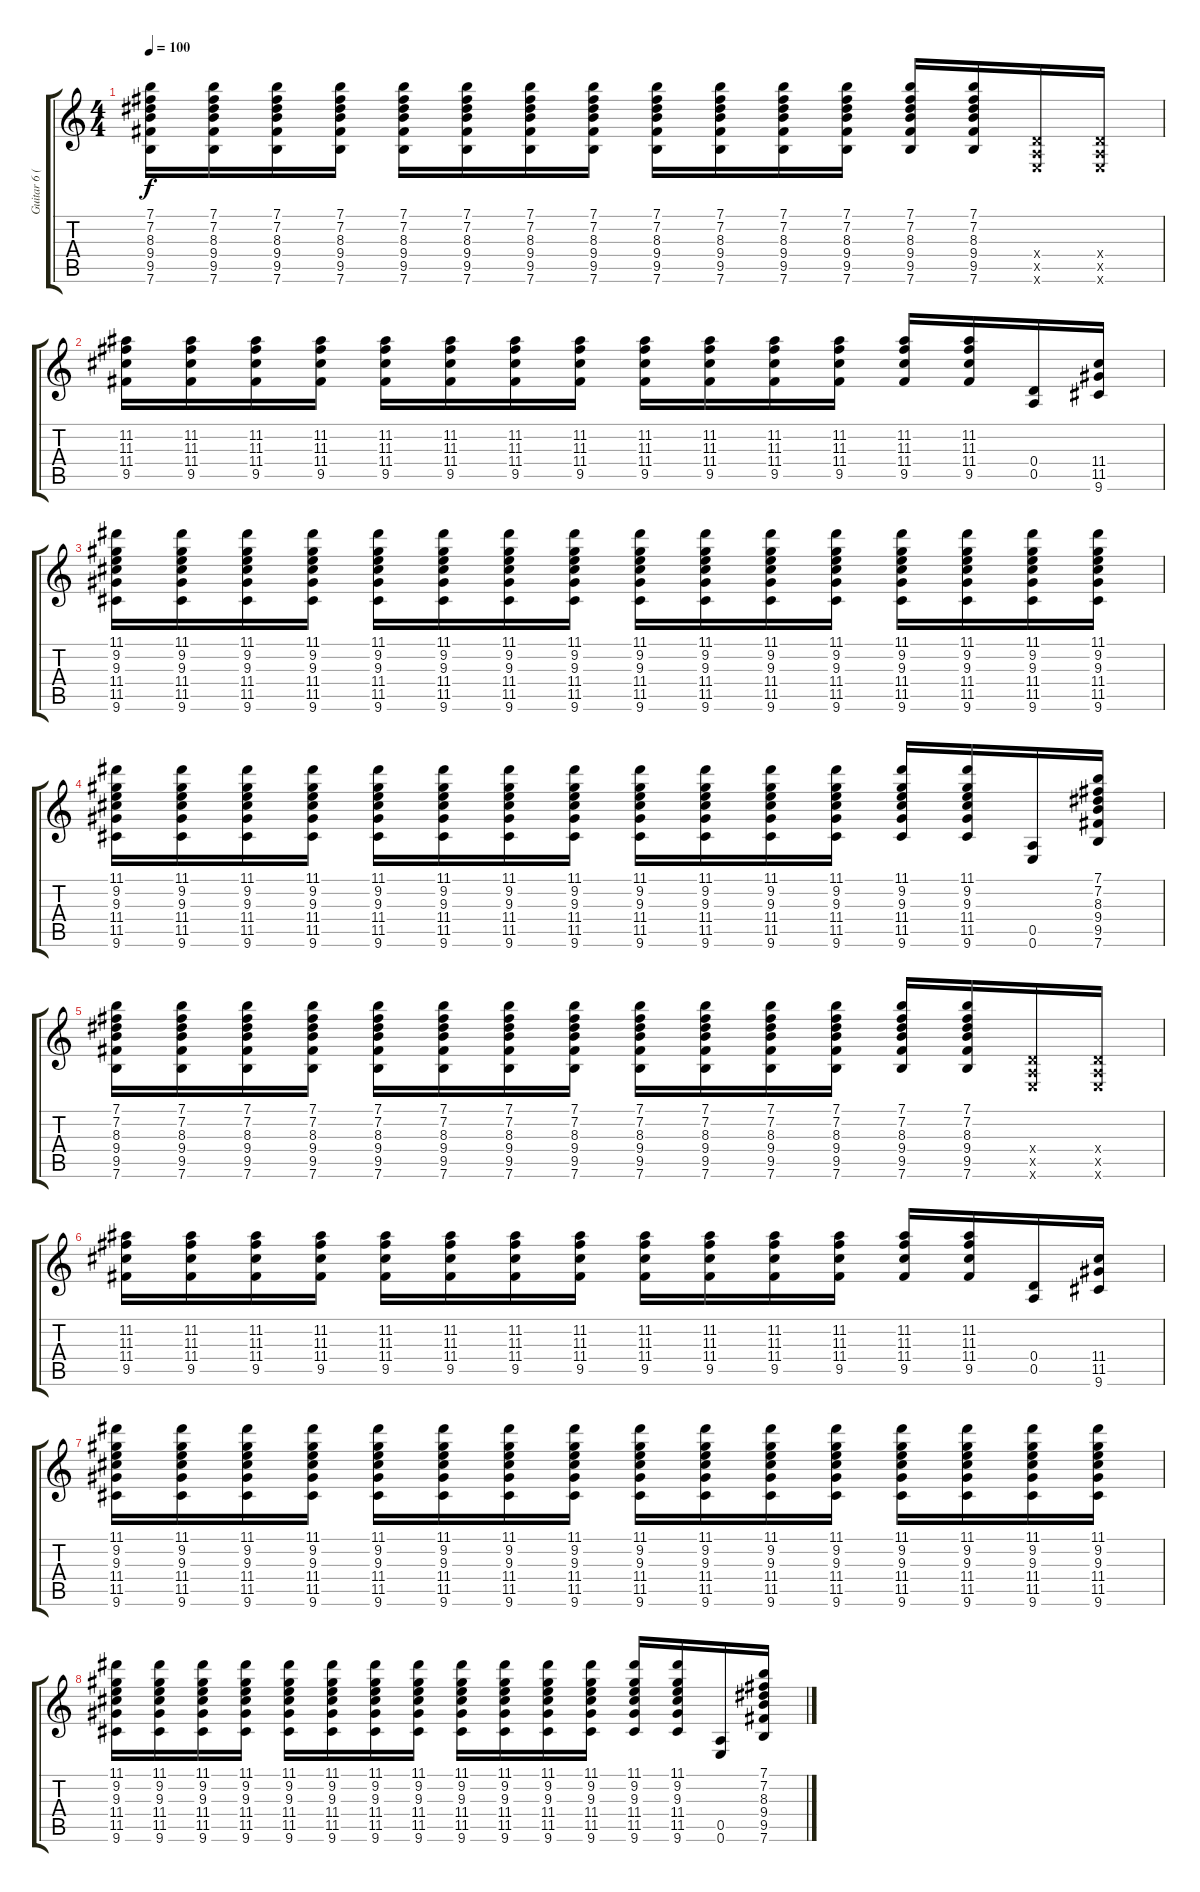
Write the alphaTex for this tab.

\track ("Guitar 6 (Dist)" "Guitar 6 (") {instrument distortionguitar}
\staff {score tabs}
\tuning (E4 B3 G3 D3 A2 E2) {hide}
\ts (4 4)
\tempo 100
\clef g2
\ks c
(7.1 7.2 8.3 9.4 9.5 7.6).16{dy f} (7.1 7.2 8.3 9.4 9.5 7.6).16 (7.1 7.2 8.3 9.4 9.5 7.6).16 (7.1 7.2 8.3 9.4 9.5 7.6).16 (7.1 7.2 8.3 9.4 9.5 7.6).16 (7.1 7.2 8.3 9.4 9.5 7.6).16 (7.1 7.2 8.3 9.4 9.5 7.6).16 (7.1 7.2 8.3 9.4 9.5 7.6).16 (7.1 7.2 8.3 9.4 9.5 7.6).16 (7.1 7.2 8.3 9.4 9.5 7.6).16 (7.1 7.2 8.3 9.4 9.5 7.6).16 (7.1 7.2 8.3 9.4 9.5 7.6).16 (7.1 7.2 8.3 9.4 9.5 7.6).16 (7.1 7.2 8.3 9.4 9.5 7.6).16 (0.4{x} 0.5{x} 0.6{x}).16 (0.4{x} 0.5{x} 0.6{x}).16 |
(11.2 11.3 11.4 9.5).16 (11.2 11.3 11.4 9.5).16 (11.2 11.3 11.4 9.5).16 (11.2 11.3 11.4 9.5).16 (11.2 11.3 11.4 9.5).16 (11.2 11.3 11.4 9.5).16 (11.2 11.3 11.4 9.5).16 (11.2 11.3 11.4 9.5).16 (11.2 11.3 11.4 9.5).16 (11.2 11.3 11.4 9.5).16 (11.2 11.3 11.4 9.5).16 (11.2 11.3 11.4 9.5).16 (11.2 11.3 11.4 9.5).16 (11.2 11.3 11.4 9.5).16 (0.4 0.5).16 (11.4 11.5 9.6).16 |
(11.1 9.2 9.3 11.4 11.5 9.6).16 (11.1 9.2 9.3 11.4 11.5 9.6).16 (11.1 9.2 9.3 11.4 11.5 9.6).16 (11.1 9.2 9.3 11.4 11.5 9.6).16 (11.1 9.2 9.3 11.4 11.5 9.6).16 (11.1 9.2 9.3 11.4 11.5 9.6).16 (11.1 9.2 9.3 11.4 11.5 9.6).16 (11.1 9.2 9.3 11.4 11.5 9.6).16 (11.1 9.2 9.3 11.4 11.5 9.6).16 (11.1 9.2 9.3 11.4 11.5 9.6).16 (11.1 9.2 9.3 11.4 11.5 9.6).16 (11.1 9.2 9.3 11.4 11.5 9.6).16 (11.1 9.2 9.3 11.4 11.5 9.6).16 (11.1 9.2 9.3 11.4 11.5 9.6).16 (11.1 9.2 9.3 11.4 11.5 9.6).16 (11.1 9.2 9.3 11.4 11.5 9.6).16 |
(11.1 9.2 9.3 11.4 11.5 9.6).16 (11.1 9.2 9.3 11.4 11.5 9.6).16 (11.1 9.2 9.3 11.4 11.5 9.6).16 (11.1 9.2 9.3 11.4 11.5 9.6).16 (11.1 9.2 9.3 11.4 11.5 9.6).16 (11.1 9.2 9.3 11.4 11.5 9.6).16 (11.1 9.2 9.3 11.4 11.5 9.6).16 (11.1 9.2 9.3 11.4 11.5 9.6).16 (11.1 9.2 9.3 11.4 11.5 9.6).16 (11.1 9.2 9.3 11.4 11.5 9.6).16 (11.1 9.2 9.3 11.4 11.5 9.6).16 (11.1 9.2 9.3 11.4 11.5 9.6).16 (11.1 9.2 9.3 11.4 11.5 9.6).16 (11.1 9.2 9.3 11.4 11.5 9.6).16 (0.5 0.6).16 (7.1 7.2 8.3 9.4 9.5 7.6).16 |
(7.1 7.2 8.3 9.4 9.5 7.6).16 (7.1 7.2 8.3 9.4 9.5 7.6).16 (7.1 7.2 8.3 9.4 9.5 7.6).16 (7.1 7.2 8.3 9.4 9.5 7.6).16 (7.1 7.2 8.3 9.4 9.5 7.6).16 (7.1 7.2 8.3 9.4 9.5 7.6).16 (7.1 7.2 8.3 9.4 9.5 7.6).16 (7.1 7.2 8.3 9.4 9.5 7.6).16 (7.1 7.2 8.3 9.4 9.5 7.6).16 (7.1 7.2 8.3 9.4 9.5 7.6).16 (7.1 7.2 8.3 9.4 9.5 7.6).16 (7.1 7.2 8.3 9.4 9.5 7.6).16 (7.1 7.2 8.3 9.4 9.5 7.6).16 (7.1 7.2 8.3 9.4 9.5 7.6).16 (0.4{x} 0.5{x} 0.6{x}).16 (0.4{x} 0.5{x} 0.6{x}).16 |
(11.2 11.3 11.4 9.5).16 (11.2 11.3 11.4 9.5).16 (11.2 11.3 11.4 9.5).16 (11.2 11.3 11.4 9.5).16 (11.2 11.3 11.4 9.5).16 (11.2 11.3 11.4 9.5).16 (11.2 11.3 11.4 9.5).16 (11.2 11.3 11.4 9.5).16 (11.2 11.3 11.4 9.5).16 (11.2 11.3 11.4 9.5).16 (11.2 11.3 11.4 9.5).16 (11.2 11.3 11.4 9.5).16 (11.2 11.3 11.4 9.5).16 (11.2 11.3 11.4 9.5).16 (0.4 0.5).16 (11.4 11.5 9.6).16 |
(11.1 9.2 9.3 11.4 11.5 9.6).16 (11.1 9.2 9.3 11.4 11.5 9.6).16 (11.1 9.2 9.3 11.4 11.5 9.6).16 (11.1 9.2 9.3 11.4 11.5 9.6).16 (11.1 9.2 9.3 11.4 11.5 9.6).16 (11.1 9.2 9.3 11.4 11.5 9.6).16 (11.1 9.2 9.3 11.4 11.5 9.6).16 (11.1 9.2 9.3 11.4 11.5 9.6).16 (11.1 9.2 9.3 11.4 11.5 9.6).16 (11.1 9.2 9.3 11.4 11.5 9.6).16 (11.1 9.2 9.3 11.4 11.5 9.6).16 (11.1 9.2 9.3 11.4 11.5 9.6).16 (11.1 9.2 9.3 11.4 11.5 9.6).16 (11.1 9.2 9.3 11.4 11.5 9.6).16 (11.1 9.2 9.3 11.4 11.5 9.6).16 (11.1 9.2 9.3 11.4 11.5 9.6).16 |
(11.1 9.2 9.3 11.4 11.5 9.6).16 (11.1 9.2 9.3 11.4 11.5 9.6).16 (11.1 9.2 9.3 11.4 11.5 9.6).16 (11.1 9.2 9.3 11.4 11.5 9.6).16 (11.1 9.2 9.3 11.4 11.5 9.6).16 (11.1 9.2 9.3 11.4 11.5 9.6).16 (11.1 9.2 9.3 11.4 11.5 9.6).16 (11.1 9.2 9.3 11.4 11.5 9.6).16 (11.1 9.2 9.3 11.4 11.5 9.6).16 (11.1 9.2 9.3 11.4 11.5 9.6).16 (11.1 9.2 9.3 11.4 11.5 9.6).16 (11.1 9.2 9.3 11.4 11.5 9.6).16 (11.1 9.2 9.3 11.4 11.5 9.6).16 (11.1 9.2 9.3 11.4 11.5 9.6).16 (0.5 0.6).16 (7.1 7.2 8.3 9.4 9.5 7.6).16
